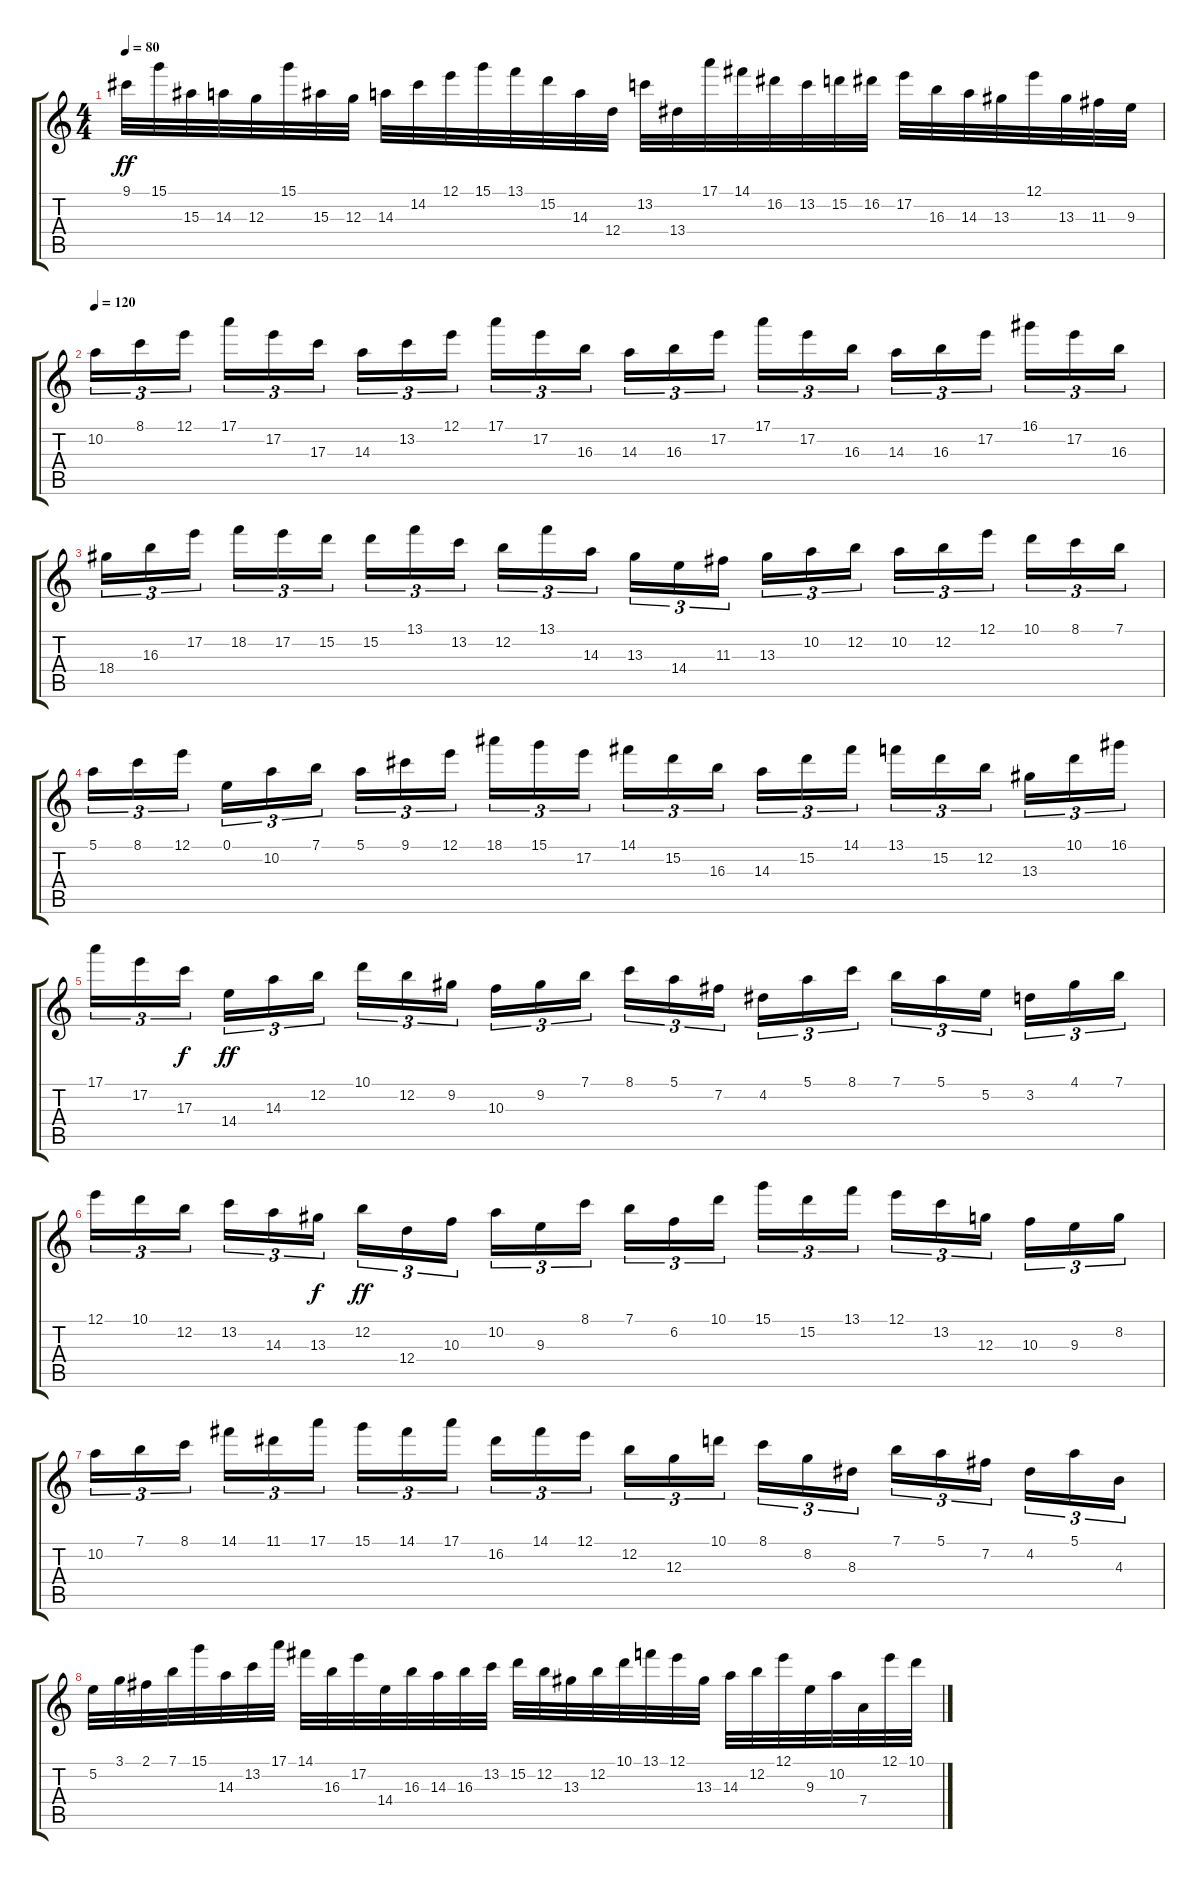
\track "" {instrument distortionguitar}
\staff {score tabs}
\tuning (E4 B3 G3 D3 A2 E2) {hide}
\ts (4 4)
\tempo 80
\clef g2
\ks c
9.1.32{dy ff} 15.1.32 15.3.32 14.3.32 12.3.32 15.1.32 15.3.32 12.3.32 14.3.32 14.2.32 12.1.32 15.1.32 13.1.32 15.2.32 14.3.32 12.4.32 13.2.32 13.4.32 17.1.32 14.1.32 16.2.32 13.2.32 15.2.32 16.2.32 17.2.32 16.3.32 14.3.32 13.3.32 12.1.32 13.3.32 11.3.32 9.3.32 |
\tempo 120
10.2.16{tu (3 2)} 8.1.16{tu (3 2)} 12.1.16{tu (3 2)} 17.1.16{tu (3 2)} 17.2.16{tu (3 2)} 17.3.16{tu (3 2)} 14.3.16{tu (3 2)} 13.2.16{tu (3 2)} 12.1.16{tu (3 2)} 17.1.16{tu (3 2)} 17.2.16{tu (3 2)} 16.3.16{tu (3 2)} 14.3.16{tu (3 2)} 16.3.16{tu (3 2)} 17.2.16{tu (3 2)} 17.1.16{tu (3 2)} 17.2.16{tu (3 2)} 16.3.16{tu (3 2)} 14.3.16{tu (3 2)} 16.3.16{tu (3 2)} 17.2.16{tu (3 2)} 16.1.16{tu (3 2)} 17.2.16{tu (3 2)} 16.3.16{tu (3 2)} |
18.4.16{tu (3 2)} 16.3.16{tu (3 2)} 17.2.16{tu (3 2)} 18.2.16{tu (3 2)} 17.2.16{tu (3 2)} 15.2.16{tu (3 2)} 15.2.16{tu (3 2)} 13.1.16{tu (3 2)} 13.2.16{tu (3 2)} 12.2.16{tu (3 2)} 13.1.16{tu (3 2)} 14.3.16{tu (3 2)} 13.3.16{tu (3 2)} 14.4.16{tu (3 2)} 11.3.16{tu (3 2)} 13.3.16{tu (3 2)} 10.2.16{tu (3 2)} 12.2.16{tu (3 2)} 10.2.16{tu (3 2)} 12.2.16{tu (3 2)} 12.1.16{tu (3 2)} 10.1.16{tu (3 2)} 8.1.16{tu (3 2)} 7.1.16{tu (3 2)} |
5.1.16{tu (3 2)} 8.1.16{tu (3 2)} 12.1.16{tu (3 2)} 0.1.16{tu (3 2)} 10.2.16{tu (3 2)} 7.1.16{tu (3 2)} 5.1.16{tu (3 2)} 9.1.16{tu (3 2)} 12.1.16{tu (3 2)} 18.1.16{tu (3 2)} 15.1.16{tu (3 2)} 17.2.16{tu (3 2)} 14.1.16{tu (3 2)} 15.2.16{tu (3 2)} 16.3.16{tu (3 2)} 14.3.16{tu (3 2)} 15.2.16{tu (3 2)} 14.1.16{tu (3 2)} 13.1.16{tu (3 2)} 15.2.16{tu (3 2)} 12.2.16{tu (3 2)} 13.3.16{tu (3 2)} 10.1.16{tu (3 2)} 16.1.16{tu (3 2)} |
17.1.16{tu (3 2)} 17.2.16{tu (3 2)} 17.3.16{tu (3 2) dy f} 14.4.16{tu (3 2) dy ff} 14.3.16{tu (3 2)} 12.2.16{tu (3 2)} 10.1.16{tu (3 2)} 12.2.16{tu (3 2)} 9.2.16{tu (3 2)} 10.3.16{tu (3 2)} 9.2.16{tu (3 2)} 7.1.16{tu (3 2)} 8.1.16{tu (3 2)} 5.1.16{tu (3 2)} 7.2.16{tu (3 2)} 4.2.16{tu (3 2)} 5.1.16{tu (3 2)} 8.1.16{tu (3 2)} 7.1.16{tu (3 2)} 5.1.16{tu (3 2)} 5.2.16{tu (3 2)} 3.2.16{tu (3 2)} 4.1.16{tu (3 2)} 7.1.16{tu (3 2)} |
12.1.16{tu (3 2)} 10.1.16{tu (3 2)} 12.2.16{tu (3 2)} 13.2.16{tu (3 2)} 14.3.16{tu (3 2)} 13.3.16{tu (3 2) dy f} 12.2.16{tu (3 2) dy ff} 12.4.16{tu (3 2)} 10.3.16{tu (3 2)} 10.2.16{tu (3 2)} 9.3.16{tu (3 2)} 8.1.16{tu (3 2)} 7.1.16{tu (3 2)} 6.2.16{tu (3 2)} 10.1.16{tu (3 2)} 15.1.16{tu (3 2)} 15.2.16{tu (3 2)} 13.1.16{tu (3 2)} 12.1.16{tu (3 2)} 13.2.16{tu (3 2)} 12.3.16{tu (3 2)} 10.3.16{tu (3 2)} 9.3.16{tu (3 2)} 8.2.16{tu (3 2)} |
10.2.16{tu (3 2)} 7.1.16{tu (3 2)} 8.1.16{tu (3 2)} 14.1.16{tu (3 2)} 11.1.16{tu (3 2)} 17.1.16{tu (3 2)} 15.1.16{tu (3 2)} 14.1.16{tu (3 2)} 17.1.16{tu (3 2)} 16.2.16{tu (3 2)} 14.1.16{tu (3 2)} 12.1.16{tu (3 2)} 12.2.16{tu (3 2)} 12.3.16{tu (3 2)} 10.1.16{tu (3 2)} 8.1.16{tu (3 2)} 8.2.16{tu (3 2)} 8.3.16{tu (3 2)} 7.1.16{tu (3 2)} 5.1.16{tu (3 2)} 7.2.16{tu (3 2)} 4.2.16{tu (3 2)} 5.1.16{tu (3 2)} 4.3.16{tu (3 2)} |
5.2.32 3.1.32 2.1.32 7.1.32 15.1.32 14.3.32 13.2.32 17.1.32 14.1.32 16.3.32 17.2.32 14.4.32 16.3.32 14.3.32 16.3.32 13.2.32 15.2.32 12.2.32 13.3.32 12.2.32 10.1.32 13.1.32 12.1.32 13.3.32 14.3.32 12.2.32 12.1.32 9.3.32 10.2.32 7.4.32 12.1.32 10.1.32
